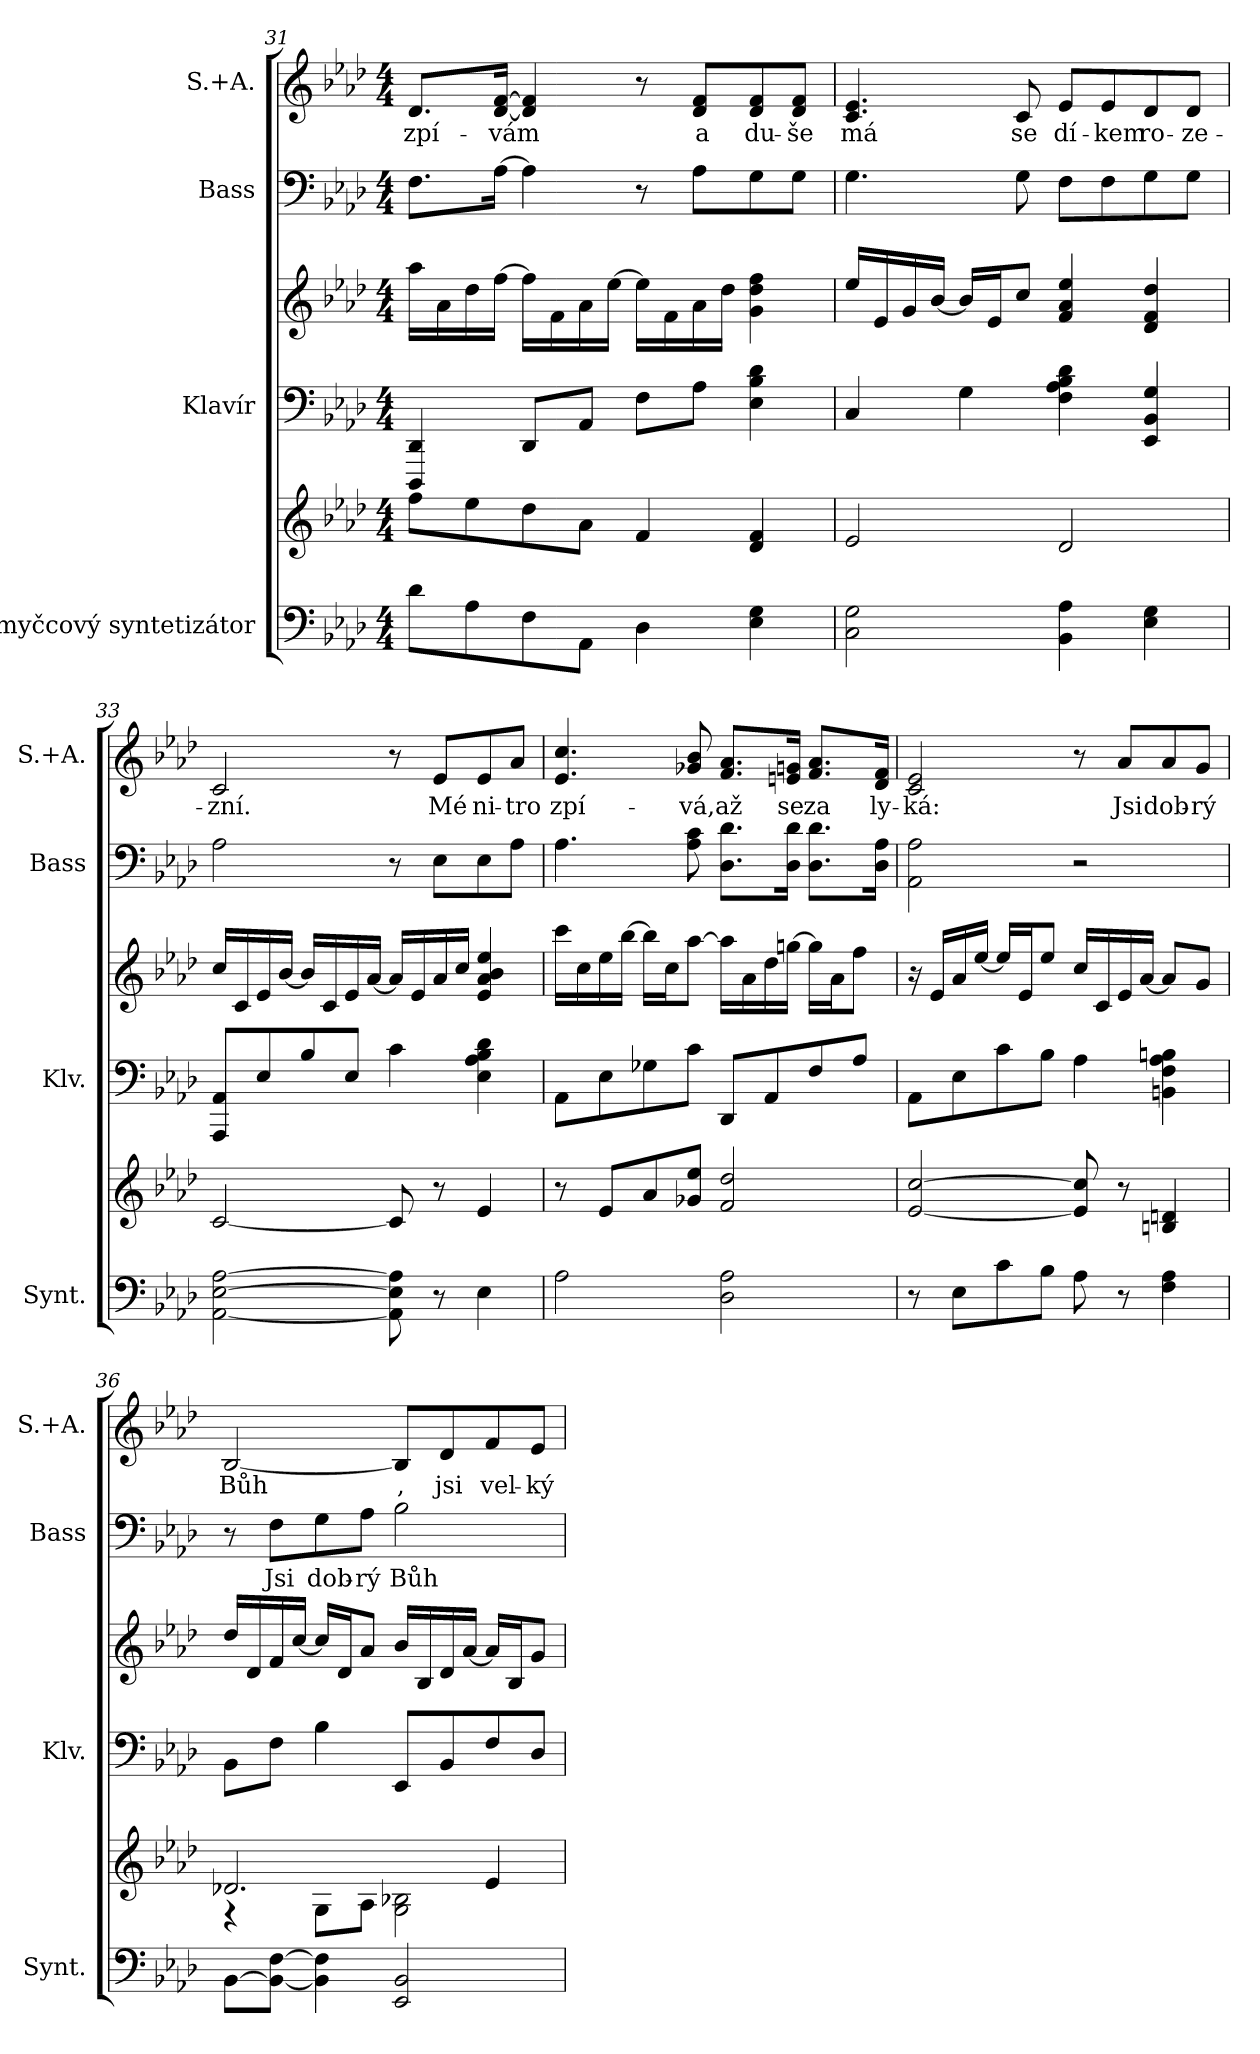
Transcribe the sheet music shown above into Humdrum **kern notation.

**kern	**kern	**kern	**kern	**kern	**text	**kern	**text
*part4	*part4	*part3	*part3	*part2	*part2	*part1	*part1
*staff6	*staff5	*staff4	*staff3	*staff2	*staff2	*staff1	*staff1
*I"Smyčcový syntetizátor	*	*I"Klavír	*	*I"Bass	*	*I"S.+A.	*
*I'Synt.	*	*I'Klv.	*	*I'Bass	*	*I'S.+A.	*
!!LO:PB:g=z
*clefF4	*clefG2	*clefF4	*clefG2	*clefF4	*	*clefG2	*
*k[b-e-a-d-]	*k[b-e-a-d-]	*k[b-e-a-d-]	*k[b-e-a-d-]	*k[b-e-a-d-]	*	*k[b-e-a-d-]	*
*M4/4	*M4/4	*M4/4	*M4/4	*M4/4	*	*M4/4	*
=31	=31	=31	=31	=31	=31	=31	=31
!	!	!	!	!	!	!	!LO:LY:b
8d-\L	8ff\L	4DDD-/ 4DD-/	16aa-\LL	8.F\L	.	8.d-/L	zpí-
.	.	.	16a-\	.	.	.	.
8A-\	8ee-\	.	16dd-\	.	.	.	.
!	!	!	!	!	!	!	!LO:LY:b
.	.	.	[16ff\JJ	[16A-\Jk	.	[16d-/ [16f/Jk	-vám
8F\	8dd-\	8DD-/L	16ff\LL]	4A-\]	.	4d-/] 4f/]	.
.	.	.	16f\	.	.	.	.
8AA-\J	8a-\J	8AA-/J	16a-\	.	.	.	.
.	.	.	[16ee-\JJ	.	.	.	.
4D-\	4f/	8F\L	16ee-\LL]	8r	.	8r	.
.	.	.	16f\	.	.	.	.
!	!	!	!	!	!	!	!LO:LY:b
.	.	8A-\J	16a-\	8A-\L	.	8d-/ 8f/L	a
.	.	.	16dd-\JJ	.	.	.	.
!	!	!	!	!	!	!	!LO:LY:b
4E-\ 4G\	4d-/ 4f/	4E-\ 4B-\ 4d-\	4g\ 4dd-\ 4ff\	8G\	.	8d-/ 8f/	du-
!	!	!	!	!	!	!	!LO:LY:b
.	.	.	.	8G\J	.	8d-/ 8f/J	-še
=32	=32	=32	=32	=32	=32	=32	=32
!	!	!	!	!	!	!	!LO:LY:b
2C\ 2G\	2e-/	4C/	16ee-/LL	4.G\	.	4.c/ 4.e-/	má
.	.	.	16e-/	.	.	.	.
.	.	.	16g/	.	.	.	.
.	.	.	[16b-/JJ	.	.	.	.
.	.	4G\	16b-/LL]	.	.	.	.
.	.	.	16e-/J	.	.	.	.
!	!	!	!	!	!	!	!LO:LY:b
.	.	.	8cc/J	8G\	.	8c/	se
!	!	!	!	!	!	!	!LO:LY:b
4BB-\ 4A-\	2d-/	4F\ 4A-\ 4B-\ 4d-\	4f/ 4a-/ 4ee-/	8F\L	.	8e-/L	dí-
!	!	!	!	!	!	!	!LO:LY:b
.	.	.	.	8F\	.	8e-/	-kem
!	!	!	!	!	!	!	!LO:LY:b
4E-\ 4G\	.	4EE-/ 4BB-/ 4G/	4d-/ 4f/ 4dd-/	8G\	.	8d-/	ro-
!	!	!	!	!	!	!	!LO:LY:b
.	.	.	.	8G\J	.	8d-/J	-ze-
=33	=33	=33	=33	=33	=33	=33	=33
!	!	!	!	!	!	!	!LO:LY:b
[2AA-\ [2E-\ [2A-\	[2c/	8AAA-/ 8AA-/L	16cc/LL	2A-\	.	2c/	-zní.
.	.	.	16c/	.	.	.	.
.	.	8E-/	16e-/	.	.	.	.
.	.	.	[16b-/JJ	.	.	.	.
.	.	8B-/	16b-/LL]	.	.	.	.
.	.	.	16c/	.	.	.	.
.	.	8E-/J	16e-/	.	.	.	.
.	.	.	[16a-/JJ	.	.	.	.
8AA-\] 8E-\] 8A-\]	8c/]	4c\	16a-/LL]	8r	.	8r	.
.	.	.	16e-/	.	.	.	.
!	!	!	!	!	!	!	!LO:LY:b
8r	8r	.	16a-/	8E-\L	.	8e-/L	Mé
.	.	.	16cc/JJ	.	.	.	.
!	!	!	!	!	!	!	!LO:LY:b
4E-\	4e-/	4E-\ 4A-\ 4B-\ 4d-\	4e-/ 4a-/ 4b-/ 4ee-/	8E-\	.	8e-/	ni-
!	!	!	!	!	!	!	!LO:LY:b
.	.	.	.	8A-\J	.	8a-/J	-tro
!!LO:LB:g=z
=34	=34	=34	=34	=34	=34	=34	=34
!	!	!	!	!	!	!	!LO:LY:b
2A-\	8r	8AA-\L	16ccc\LL	4.A-\	.	4.e-/ 4.cc/	zpí-
.	.	.	16cc\	.	.	.	.
.	8e-/L	8E-\	16ee-\	.	.	.	.
.	.	.	[16bb-\JJ	.	.	.	.
.	8a-/	8G-X\	16bb-\LL]	.	.	.	.
.	.	.	16cc\J	.	.	.	.
!	!	!	!	!	!	!	!LO:LY:b
.	8g-X/ 8ee-/J	8c\J	[8aa-\J	8A-\ 8c\	.	8g-X/ 8b-/	-vá,
!	!	!	!	!	!	!	!LO:LY:b
2D-\ 2A-\	2f/ 2dd-/	8DD-/L	16aa-\LL]	8.D-\ 8.d-\L	.	8.f/ 8.a-/L	až
.	.	.	16a-\	.	.	.	.
.	.	8AA-/	16dd-\	.	.	.	.
!	!	!	!	!	!	!	!LO:LY:b
.	.	.	[16ggn\JJ	16D-\ 16d-\Jk	.	16en/ 16gn/Jk	se
!	!	!	!	!	!	!	!LO:LY:b
.	.	8F/	16gg\LL]	8.D-\ 8.d-\L	.	8.f/ 8.a-/L	za
.	.	.	16a-\J	.	.	.	.
.	.	8A-/J	8ff\J	.	.	.	.
!	!	!	!	!	!	!	!LO:LY:b
.	.	.	.	16D-\ 16A-\Jk	.	16d-/ 16f/Jk	ly-
=35	=35	=35	=35	=35	=35	=35	=35
!	!	!	!	!	!	!	!LO:LY:b
8r	[2e-/ [2cc/	8AA-\L	16r	2AA-\ 2A-\	.	2c/ 2e-/	-ká:
.	.	.	16e-/LL	.	.	.	.
8E-\L	.	8E-\	16a-/	.	.	.	.
.	.	.	[16ee-/JJ	.	.	.	.
8c\	.	8c\	16ee-/LL]	.	.	.	.
.	.	.	16e-/J	.	.	.	.
8B-\J	.	8B-\J	8ee-/J	.	.	.	.
8A-\	8e-/] 8cc/]	4A-\	16cc/LL	2r	.	8r	.
.	.	.	16c/	.	.	.	.
!	!	!	!	!	!	!	!LO:LY:b
8r	8r	.	16e-/	.	.	8a-/L	Jsi
.	.	.	[16a-/JJ	.	.	.	.
!	!	!	!	!	!	!	!LO:LY:b
4F\ 4A-\	4Bn/ 4dn/	4BBn\ 4F\ 4A-\ 4Bn\	8a-/L]	.	.	8a-/	dob-
!	!	!	!	!	!	!	!LO:LY:b
.	.	.	8g/J	.	.	8g/J	-rý
=36	=36	=36	=36	=36	=36	=36	=36
*	*^	*	*	*	*	*	*
!	!	!	!	!	!	!	!	!LO:LY:b
[8BB-\L	2.d-X/	4r	8BB-\L	16dd-/LL	8r	.	[2B-/	Bůh
.	.	.	.	16d-/	.	.	.	.
!	!	!	!	!	!	!LO:LY:b	!	!
8BB-\_ [8F\J	.	.	8F\J	16f/	8F\L	Jsi	.	.
.	.	.	.	[16cc/JJ	.	.	.	.
!	!	!	!	!	!	!LO:LY:b	!	!
4BB-\] 4F\]	.	8G\L	4B-\	16cc/LL]	8G\	dob-	.	.
.	.	.	.	16d-/J	.	.	.	.
!	!	!	!	!	!	!LO:LY:b	!	!
.	.	8A-\J	.	8a-/J	8A-\J	-rý	.	.
!	!	!	!	!	!	!LO:LY:b	!	!LO:LY:b
2EE-/ 2BB-/	.	2G\ 2B-X\	8EE-/L	16b-/LL	2B-\	Bůh	8B-/L]	,
.	.	.	.	16B-/	.	.	.	.
!	!	!	!	!	!	!	!	!LO:LY:b
.	.	.	8BB-/	16d-/	.	.	8d-/	jsi
.	.	.	.	[16a-/JJ	.	.	.	.
!	!	!	!	!	!	!	!	!LO:LY:b
.	4e-/	.	8F/	16a-/LL]	.	.	8f/	vel-
.	.	.	.	16B-/J	.	.	.	.
!	!	!	!	!	!	!	!	!LO:LY:b
.	.	.	8D-/J	8g/J	.	.	8e-/J	-ký
*	*v	*v	*	*	*	*	*	*
=	=	=	=	=	=	=	=
*-	*-	*-	*-	*-	*-	*-	*-
